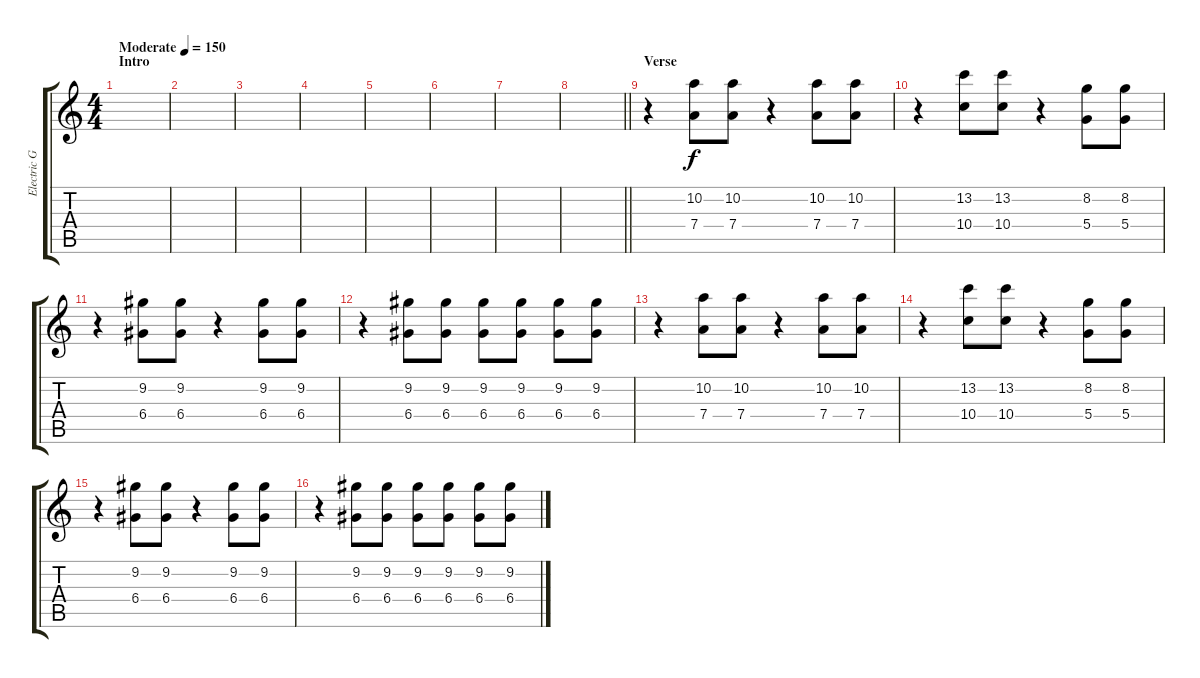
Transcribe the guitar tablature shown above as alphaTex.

\track ("Electric Guitar" "Electric G") {instrument distortionguitar}
\staff {score tabs}
\tuning (E4 B3 G3 D3 A2 D2) {hide}
\ts (4 4)
\section ("" "Intro")
\tempo (150 "Moderate")
\clef g2
\ks c
|
|
|
|
|
|
|
\barLineRight lightlight
|
\section ("" "Verse")
r.4 (10.2 7.4).8 (10.2 7.4).8 r.4 (10.2 7.4).8 (10.2 7.4).8 |
r.4 (13.2 10.4).8 (13.2 10.4).8 r.4 (8.2 5.4).8 (8.2 5.4).8 |
r.4 (9.2 6.4).8 (9.2 6.4).8 r.4 (9.2 6.4).8 (9.2 6.4).8 |
r.4 (9.2 6.4).8 (9.2 6.4).8 (9.2 6.4).8 (9.2 6.4).8 (9.2 6.4).8 (9.2 6.4).8 |
r.4 (10.2 7.4).8 (10.2 7.4).8 r.4 (10.2 7.4).8 (10.2 7.4).8 |
r.4 (13.2 10.4).8 (13.2 10.4).8 r.4 (8.2 5.4).8 (8.2 5.4).8 |
r.4 (9.2 6.4).8 (9.2 6.4).8 r.4 (9.2 6.4).8 (9.2 6.4).8 |
r.4 (9.2 6.4).8 (9.2 6.4).8 (9.2 6.4).8 (9.2 6.4).8 (9.2 6.4).8 (9.2 6.4).8
